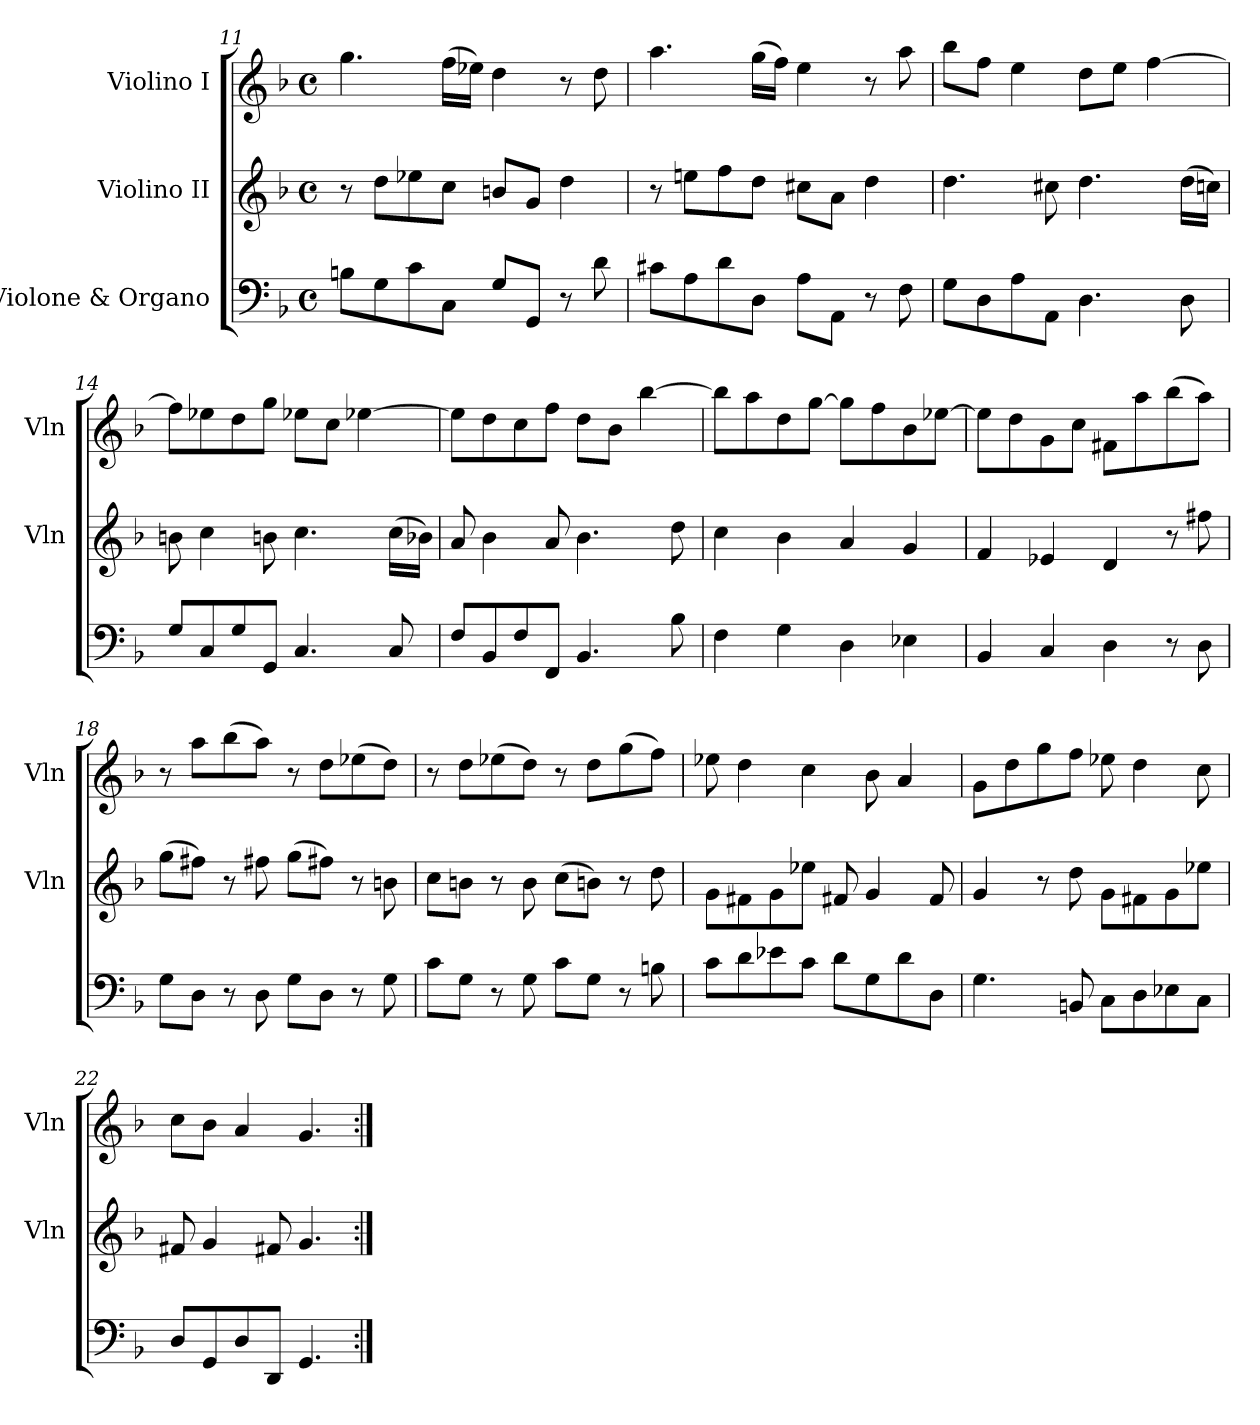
**kern	**kern	**kern
*part3	*part2	*part1
*staff3	*staff2	*staff1
*I"Violone & Organo	*I"Violino II	*I"Violino I
*	*I'Vln	*I'Vln
*clefF4	*clefG2	*clefG2
*k[b-]	*k[b-]	*k[b-]
*M4/4	*M4/4	*M4/4
*met(c)	*met(c)	*met(c)
=11	=11	=11
8BnL	8r	4.gg
8G	8ddL	.
8c	8ee-X	.
8CJ	8ccJ	(16ffLL
.	.	16ee-XJJ)
8GL	8bnL	4dd
8GGJ	8gJ	.
8r	4dd	8r
8d	.	8dd
=12	=12	=12
8c#XL	8r	4.aa
8A	8eenL	.
8d	8ff	.
8DJ	8ddJ	(16ggLL
.	.	16ffJJ)
8AL	8cc#XL	4ee
8AAJ	8aJ	.
8r	4dd	8r
8F	.	8aa
=13	=13	=13
8GL	4.dd	8bb-L
8D	.	8ffJ
8A	.	4ee
8AAJ	8cc#X	.
4.D	4.dd	8ddL
.	.	8eeJ
.	.	[4ff
8D	(16ddLL	.
.	16ccnJJ)	.
=14	=14	=14
8GL	8bn	8ffL]
8C	4cc	8ee-X
8G	.	8dd
8GGJ	8bn	8ggJ
4.C	4.cc	8ee-XL
.	.	8ccJ
.	.	[4ee-X
8C	(16ccLL	.
.	16b-XJJ)	.
=15	=15	=15
8FL	8a	8ee-L]
8BB-	4b-	8dd
8F	.	8cc
8FFJ	8a	8ffJ
4.BB-	4.b-	8ddL
.	.	8b-J
.	.	[4bb-
8B-	8dd	.
=16	=16	=16
4F	4cc	8bb-L]
.	.	8aa
4G	4b-	8dd
.	.	[8ggJ
4D	4a	8ggL]
.	.	8ff
4E-X	4g	8b-
.	.	[8ee-XJ
=17	=17	=17
4BB-	4f	8ee-L]
.	.	8dd
4C	4e-X	8g
.	.	8ccJ
4D	4d	8f#XL
.	.	8aa
8r	8r	(8bb-
8D	8ff#X	8aaJ)
=18	=18	=18
8GL	(8ggL	8r
8DJ	8ff#XJ)	8aaL
8r	8r	(8bb-
8D	8ff#X	8aaJ)
8GL	(8ggL	8r
8DJ	8ff#XJ)	8ddL
8r	8r	(8ee-X
8G	8bn	8ddJ)
=19	=19	=19
8cL	8ccL	8r
8GJ	8bnJ	8ddL
8r	8r	(8ee-X
8G	8b	8ddJ)
8cL	(8ccL	8r
8GJ	8bnJ)	8ddL
8r	8r	(8gg
8Bn	8dd	8ffJ)
=20	=20	=20
8cL	8gL	8ee-X
8d	8f#X	4dd
8e-X	8g	.
8cJ	8ee-XJ	4cc
8dL	8f#X	.
8G	4g	8b-
8d	.	4a
8DJ	8f#	.
=21	=21	=21
4.G	4g	8gL
.	.	8dd
.	8r	8gg
8BBn	8dd	8ffJ
8CL	8gL	8ee-X
8D	8f#X	4dd
8E-X	8g	.
8CJ	8ee-XJ	8cc
=22	=22	=22
8DL	8f#X	8ccL
8GG	4g	8b-J
8D	.	4a
8DDJ	8f#X	.
4.GG	4.g	4.g
=:|!	=:|!	=:|!
*-	*-	*-
